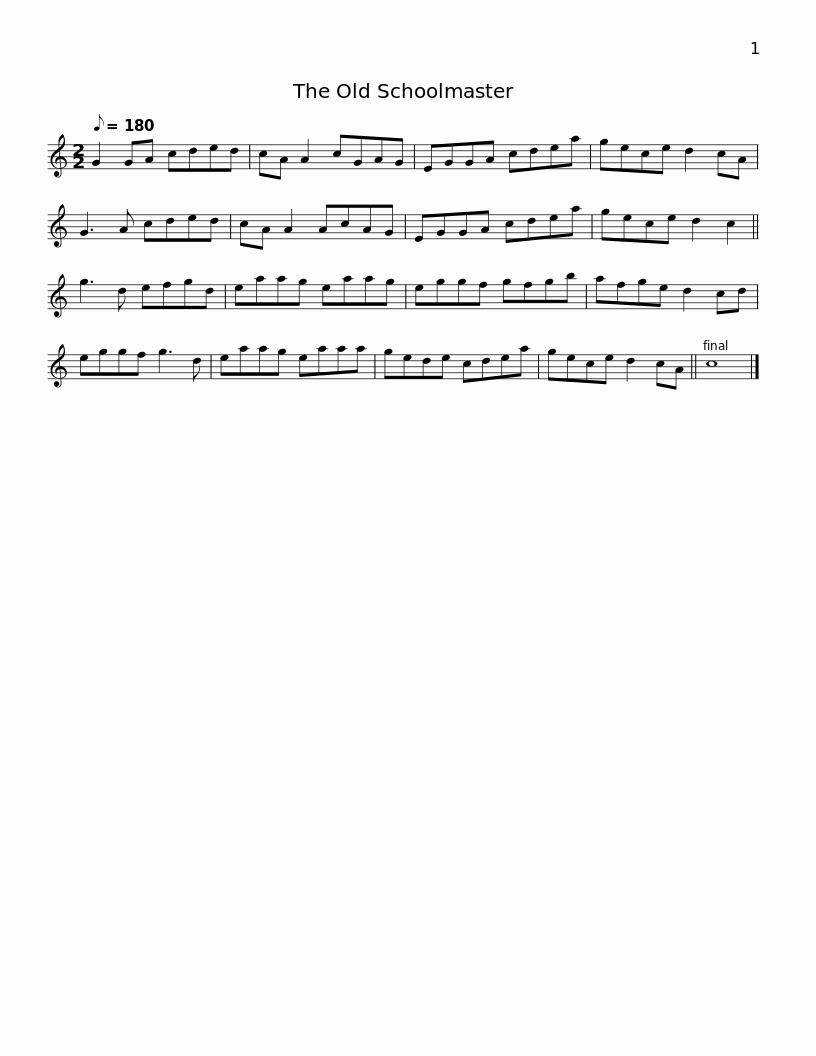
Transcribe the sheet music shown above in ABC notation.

X:1
L:1/8
Q:1/8=180
M:2/2
I:linebreak $
K:C
V:1 treble
V:1
 G2 GA cded | cA A2 cGAG | EGGA cdea | gece d2 cA | G3 A cded | %5
 cA A2 AcAG |$ EGGA cdea | gece d2 c2 || g3 d efgd | eaag eaag | %10
 eggf gfgb | afge d2 cd |$ eggf g3 d | eaag eaaa | gede cdea | %15
 gece d2 cA || c8 |] %17
